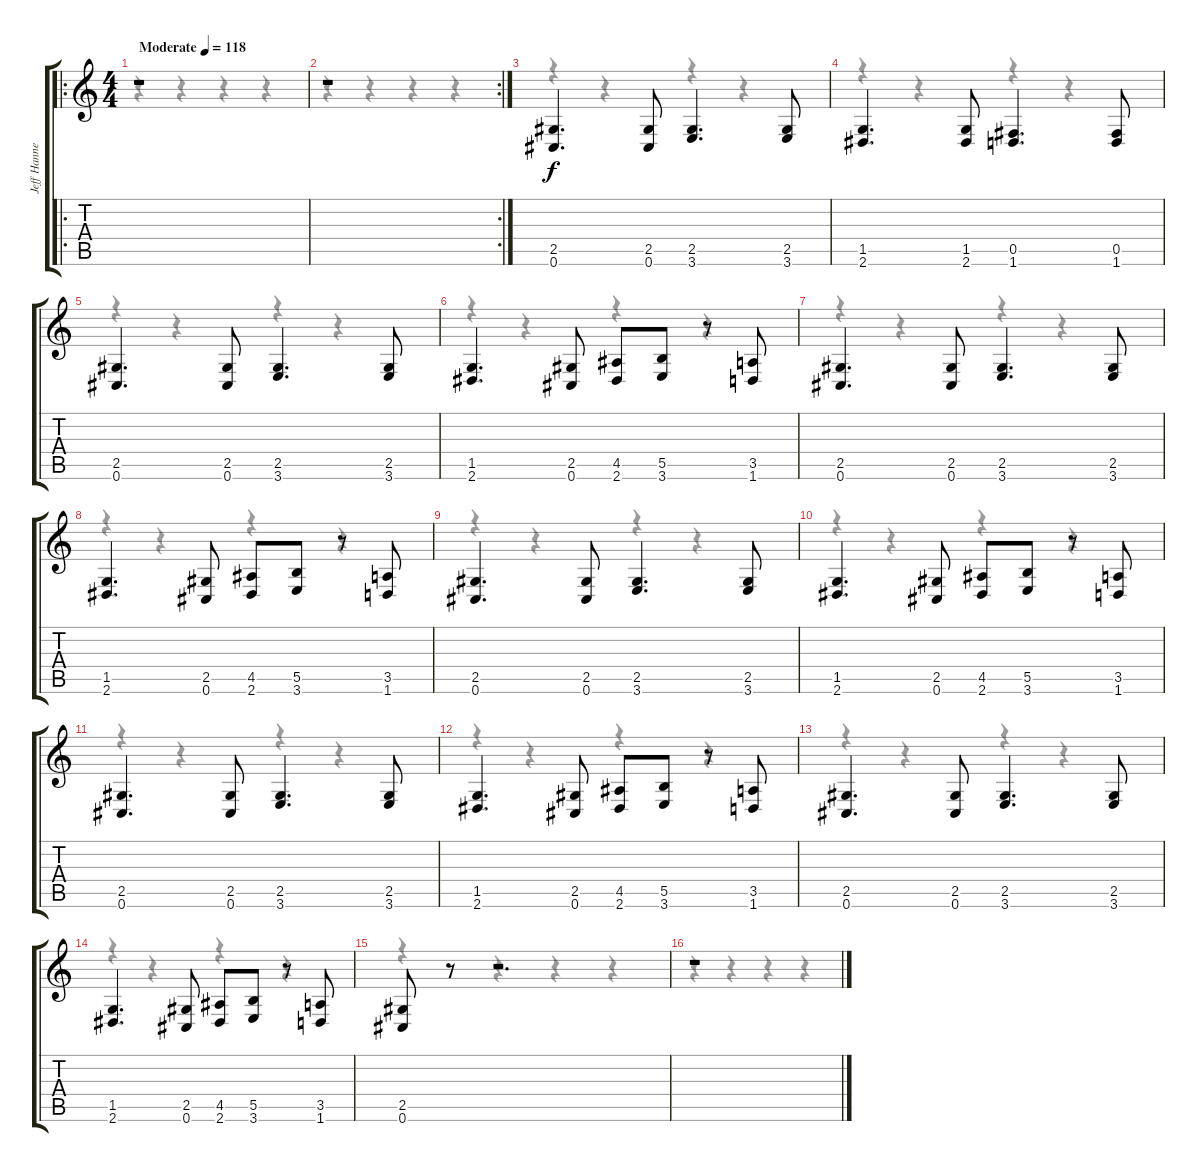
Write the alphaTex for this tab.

\track ("Jeff Hanneman" "Jeff Hanne") {instrument distortionguitar}
\staff {score tabs}
\tuning (Db4 Ab3 E3 B2 Gb2 Db2) {hide}
\voice
\ro
\ts (4 4)
\tempo (118 "Moderate")
\clef g2
\ks c
r.1{dy f instrument distortionguitar} |
\rc 2
r.1 |
(2.5 0.6).4{d} (2.5 0.6).8 (2.5 3.6).4{d} (2.5 3.6).8 |
(1.5 2.6).4{d} (1.5 2.6).8 (0.5 1.6).4{d} (0.5 1.6).8 |
(2.5 0.6).4{d} (2.5 0.6).8 (2.5 3.6).4{d} (2.5 3.6).8 |
(1.5 2.6).4{d} (2.5 0.6).8 (4.5 2.6).8 (5.5 3.6).8 r.8 (3.5 1.6).8 |
(2.5 0.6).4{d} (2.5 0.6).8 (2.5 3.6).4{d} (2.5 3.6).8 |
(1.5 2.6).4{d} (2.5 0.6).8 (4.5 2.6).8 (5.5 3.6).8 r.8 (3.5 1.6).8 |
(2.5 0.6).4{d} (2.5 0.6).8 (2.5 3.6).4{d} (2.5 3.6).8 |
(1.5 2.6).4{d} (2.5 0.6).8 (4.5 2.6).8 (5.5 3.6).8 r.8 (3.5 1.6).8 |
(2.5 0.6).4{d} (2.5 0.6).8 (2.5 3.6).4{d} (2.5 3.6).8 |
(1.5 2.6).4{d} (2.5 0.6).8 (4.5 2.6).8 (5.5 3.6).8 r.8 (3.5 1.6).8 |
(2.5 0.6).4{d} (2.5 0.6).8 (2.5 3.6).4{d} (2.5 3.6).8 |
(1.5 2.6).4{d} (2.5 0.6).8 (4.5 2.6).8 (5.5 3.6).8 r.8 (3.5 1.6).8 |
(2.5 0.6).8 r.8 r.2{d} |
r.1
\voice
\clef g2
\ottava regular
\simile none
\ks c
r.4{dy f} r.4 r.4 r.4 |
r.4 r.4 r.4 r.4 |
r.4 r.4 r.4 r.4 |
r.4 r.4 r.4 r.4 |
r.4 r.4 r.4 r.4 |
r.4 r.4 r.4 r.4 |
r.4 r.4 r.4 r.4 |
r.4 r.4 r.4 r.4 |
r.4 r.4 r.4 r.4 |
r.4 r.4 r.4 r.4 |
r.4 r.4 r.4 r.4 |
r.4 r.4 r.4 r.4 |
r.4 r.4 r.4 r.4 |
r.4 r.4 r.4 r.4 |
r.4 r.4 r.4 r.4 |
r.4 r.4 r.4 r.4
